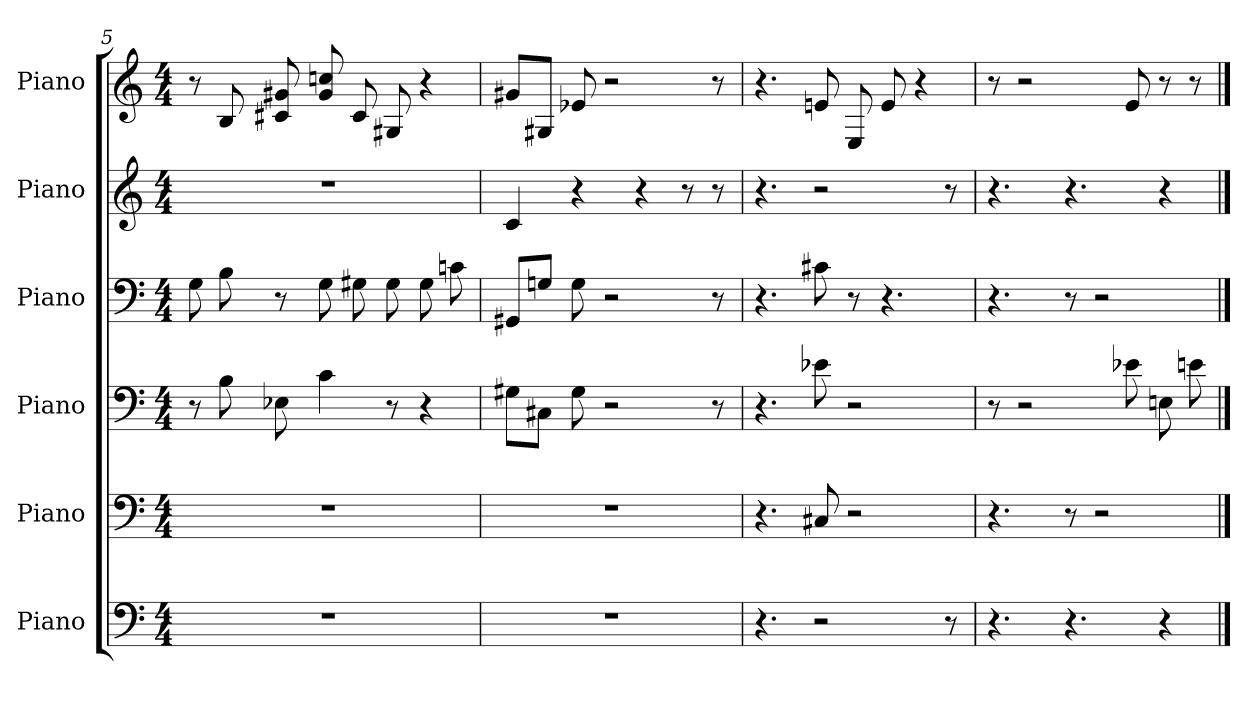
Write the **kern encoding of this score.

**kern	**kern	**kern	**kern	**kern	**kern
*part6	*part5	*part4	*part3	*part2	*part1
*staff6	*staff5	*staff4	*staff3	*staff2	*staff1
*I"Piano	*I"Piano	*I"Piano	*I"Piano	*I"Piano	*I"Piano
*I'Pno	*I'Pno	*I'Pno	*I'Pno	*I'Pno	*I'Pno
*clefF4	*clefF4	*clefF4	*clefF4	*clefG2	*clefG2
*k[]	*k[]	*k[]	*k[]	*k[]	*k[]
*M4/4	*M4/4	*M4/4	*M4/4	*M4/4	*M4/4
=5	=5	=5	=5	=5	=5
1r	1r	8r	8G\	1r	8r
.	.	8B\	8B\	.	8B/
.	.	8E-X\	8r	.	8c#X/ 8g#X/
.	.	4c\	8G\	.	8g#/ 8ccn/
.	.	.	8G#X\	.	8c#/
.	.	8r	8G#\	.	8G#X/
.	.	4r	8G#\	.	4r
.	.	.	8cn\	.	.
=6	=6	=6	=6	=6	=6
1r	1r	8G#X\L	8GG#X/L	4c/	8g#X/L
.	.	8C#X\J	8Gn/J	.	8G#X/J
.	.	8G#\	8G\	4r	8e-X/
.	.	2r	2r	.	2r
.	.	.	.	4r	.
.	.	.	.	8r	.
.	.	8r	8r	8r	8r
!!LO:PB:g=z
=7	=7	=7	=7	=7	=7
4.r	4.r	4.r	4.r	4.r	4.r
2r	8C#X/	8e-X\	8c#X\	2r	8en/
.	2r	2r	8r	.	8E/
.	.	.	4.r	.	8e/
.	.	.	.	.	4r
8r	.	.	.	8r	.
=8	=8	=8	=8	=8	=8
4.r	4.r	8r	4.r	4.r	8r
.	.	2r	.	.	2r
4.r	8r	.	8r	4.r	.
.	2r	.	2r	.	.
.	.	8e-X\	.	.	8e/
4r	.	8En\	.	4r	8r
.	.	8en\	.	.	8r
==	==	==	==	==	==
*-	*-	*-	*-	*-	*-
